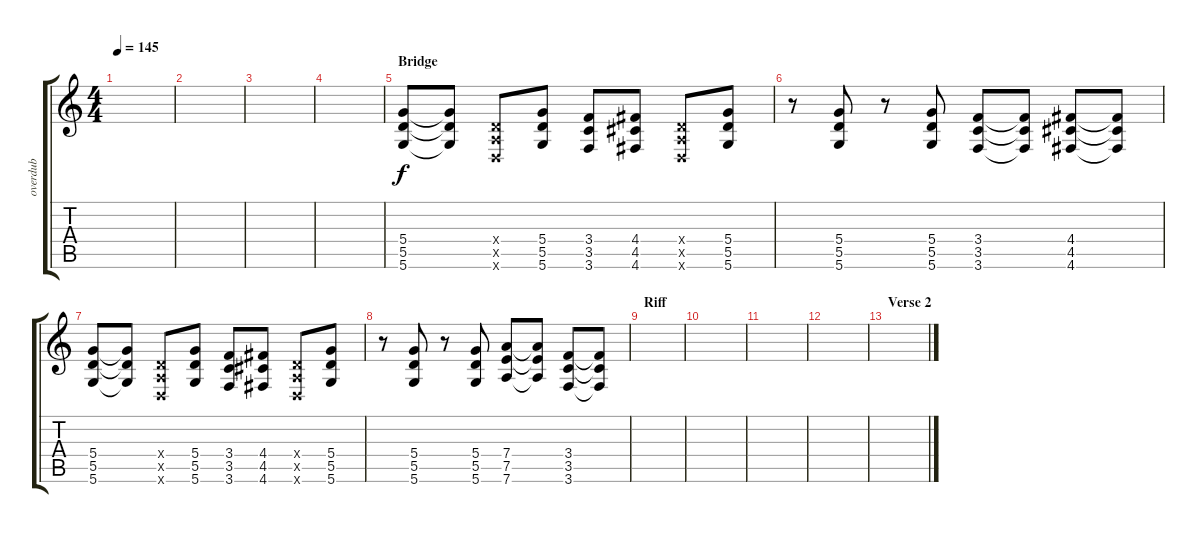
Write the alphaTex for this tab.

\track ("overdub" "overdub") {instrument distortionguitar}
\staff {score tabs}
\tuning (E4 B3 G3 D3 A2 D2) {hide}
\ts (4 4)
\tempo 145
\clef g2
\ks c
|
|
|
|
\section ("" "Bridge")
(5.4 5.5 5.6).8{volume 8 instrument overdrivenguitar} (5.4{t} 5.5{t} 5.6{t}).8 (0.4{x} 0.5{x} 0.6{x}).8 (5.4 5.5 5.6).8 (3.4 3.5 3.6).8 (4.4 4.5 4.6).8 (0.4{x} 0.5{x} 0.6{x}).8 (5.4 5.5 5.6).8 |
r.8 (5.4 5.5 5.6).8 r.8 (5.4 5.5 5.6).8 (3.4 3.5 3.6).8 (3.4{t} 3.5{t} 3.6{t}).8 (4.4 4.5 4.6).8 (4.4{t} 4.5{t} 4.6{t}).8 |
(5.4 5.5 5.6).8{volume 8 instrument overdrivenguitar} (5.4{t} 5.5{t} 5.6{t}).8 (0.4{x} 0.5{x} 0.6{x}).8 (5.4 5.5 5.6).8 (3.4 3.5 3.6).8 (4.4 4.5 4.6).8 (0.4{x} 0.5{x} 0.6{x}).8 (5.4 5.5 5.6).8 |
r.8 (5.4 5.5 5.6).8 r.8 (5.4 5.5 5.6).8 (7.4 7.5 7.6).8 (7.4{t} 7.5{t} 7.6{t}).8 (3.4 3.5 3.6).8 (3.4{t} 3.5{t} 3.6{t}).8 |
\section ("" "Riff")
|
|
|
|
\section ("" "Verse 2")
